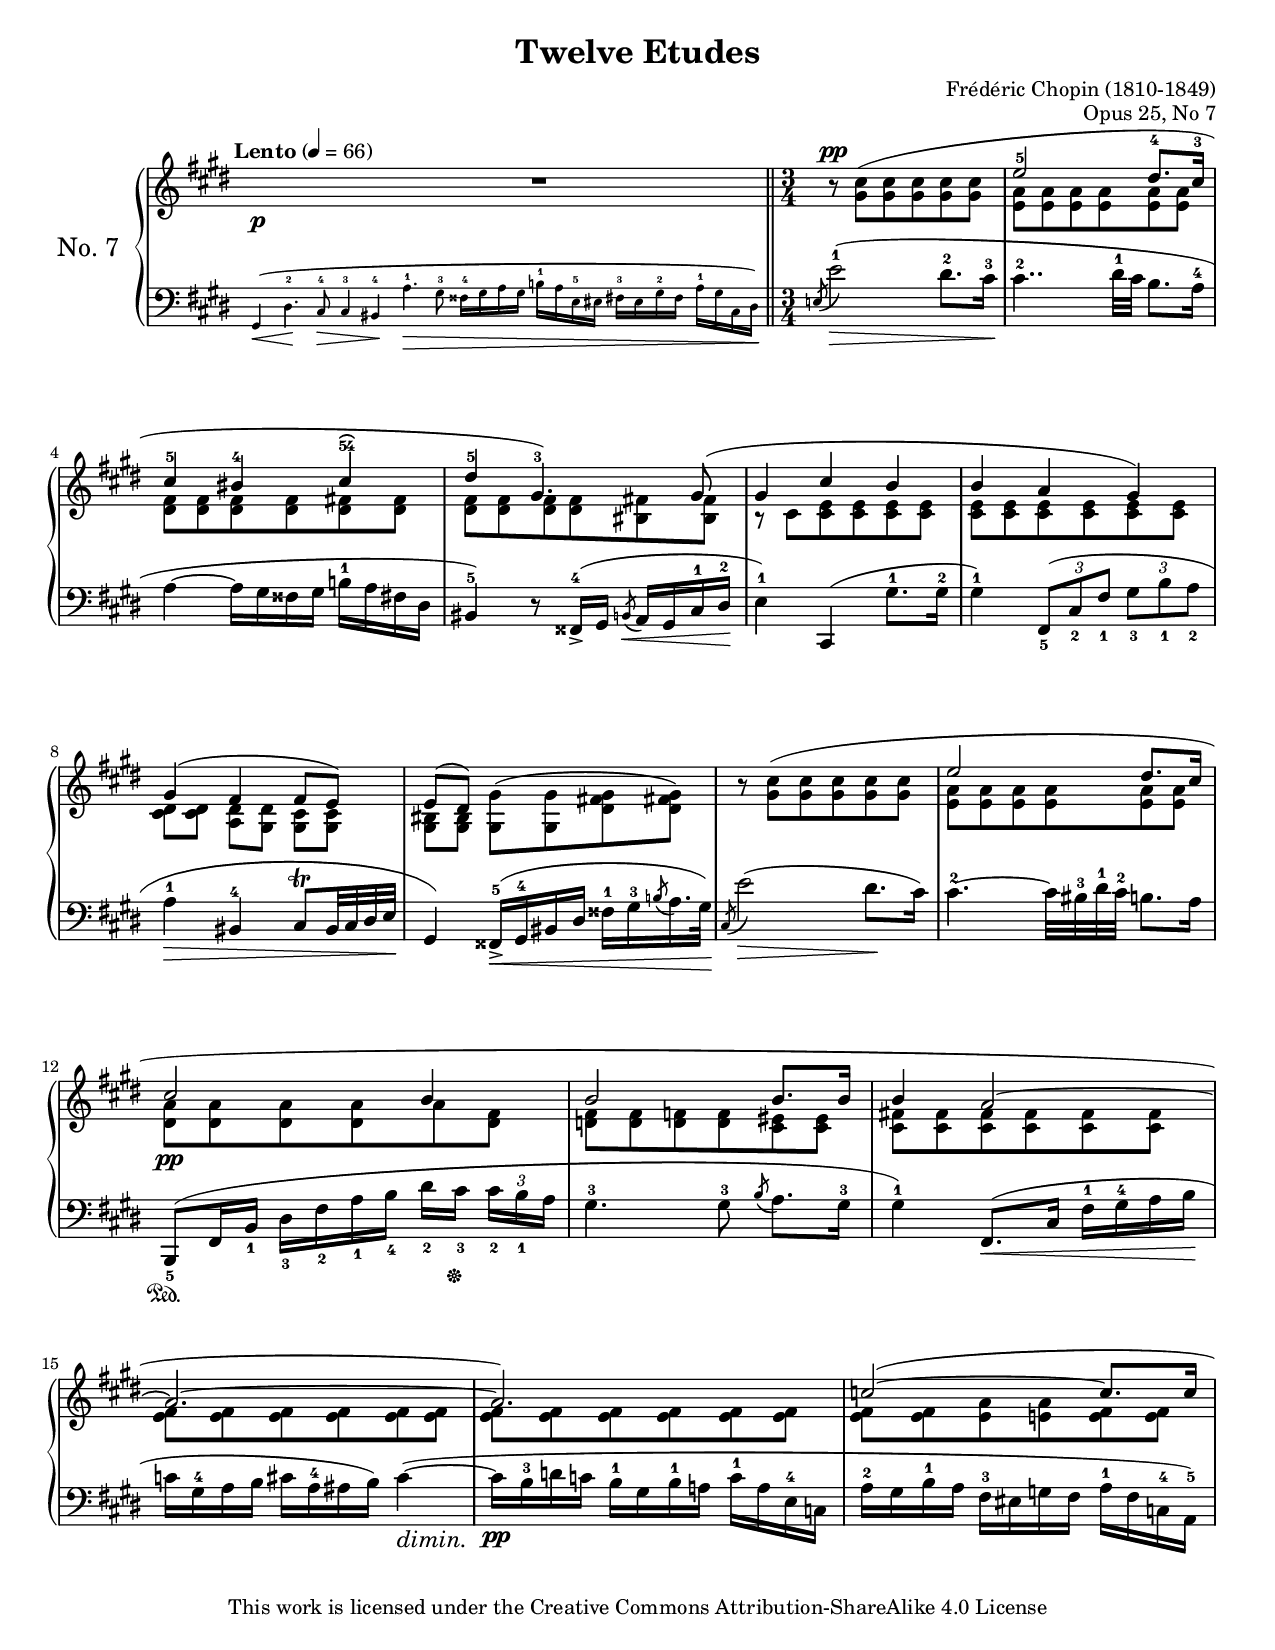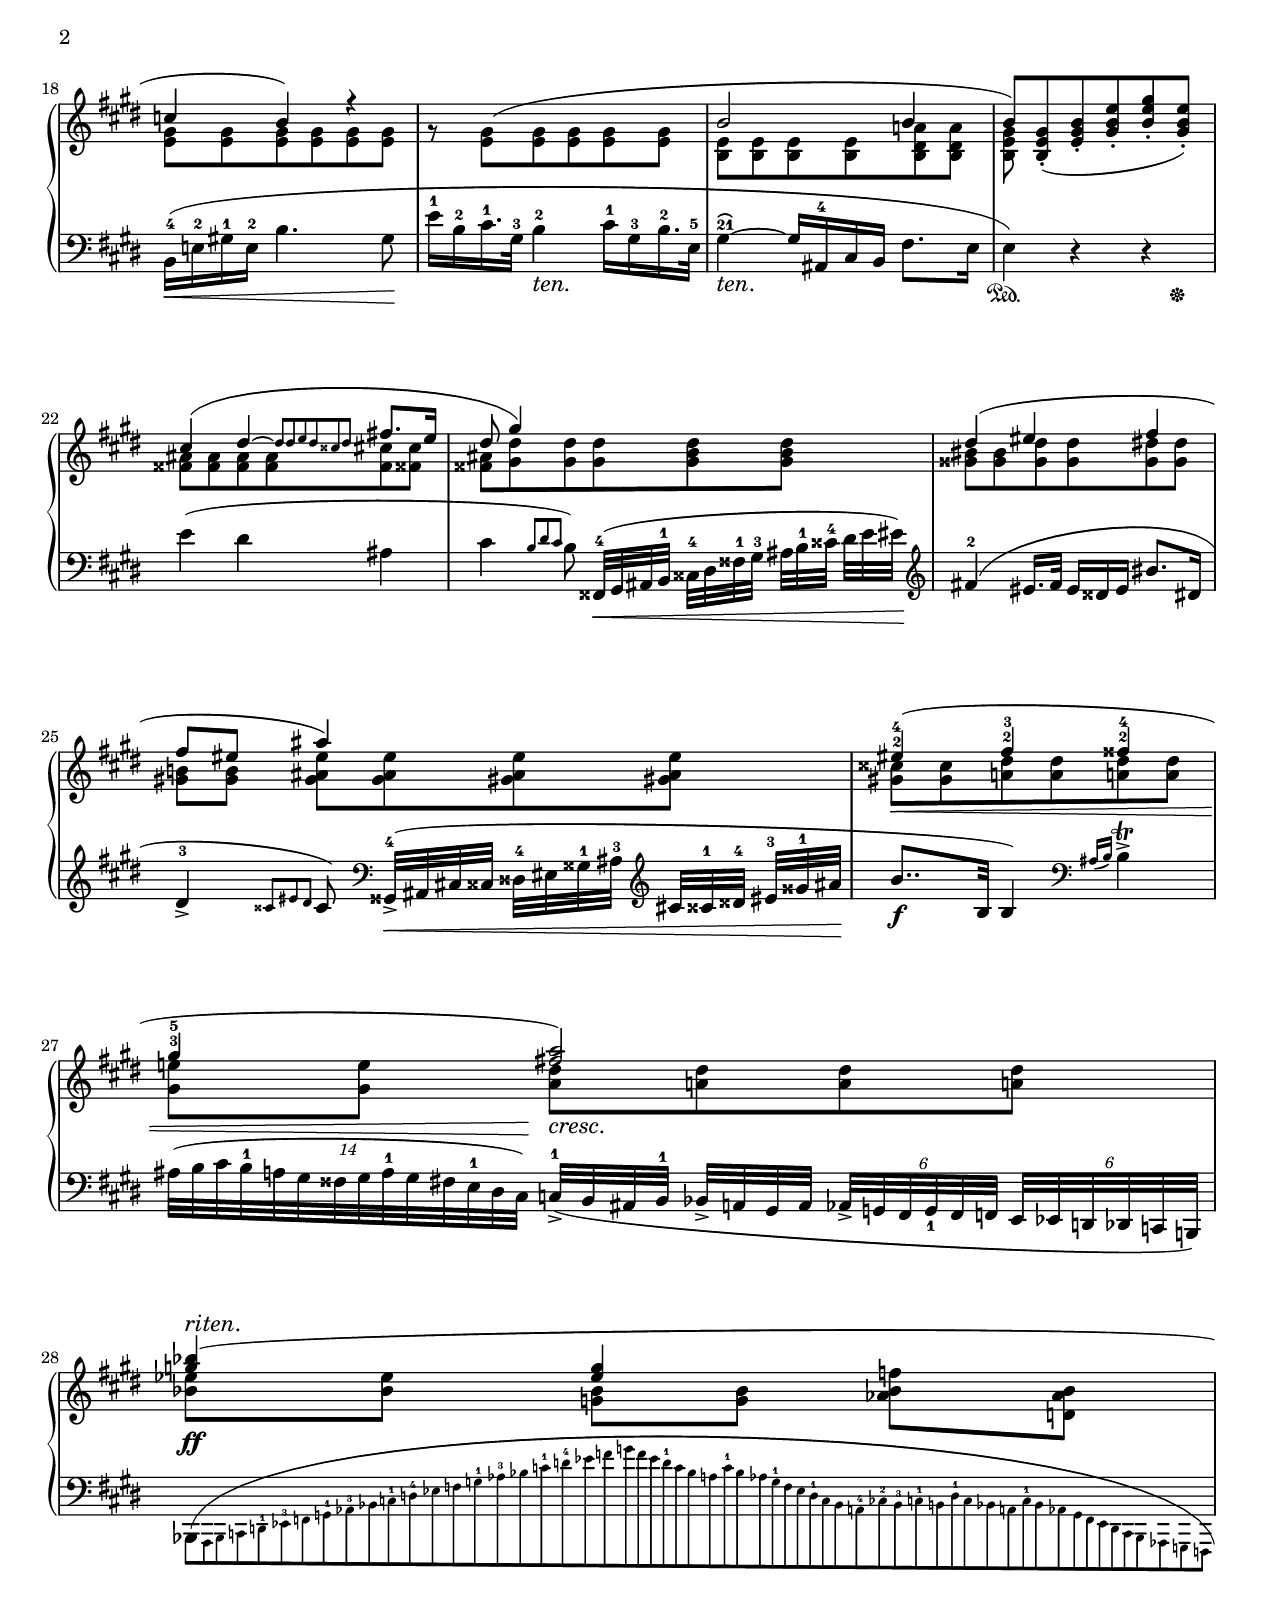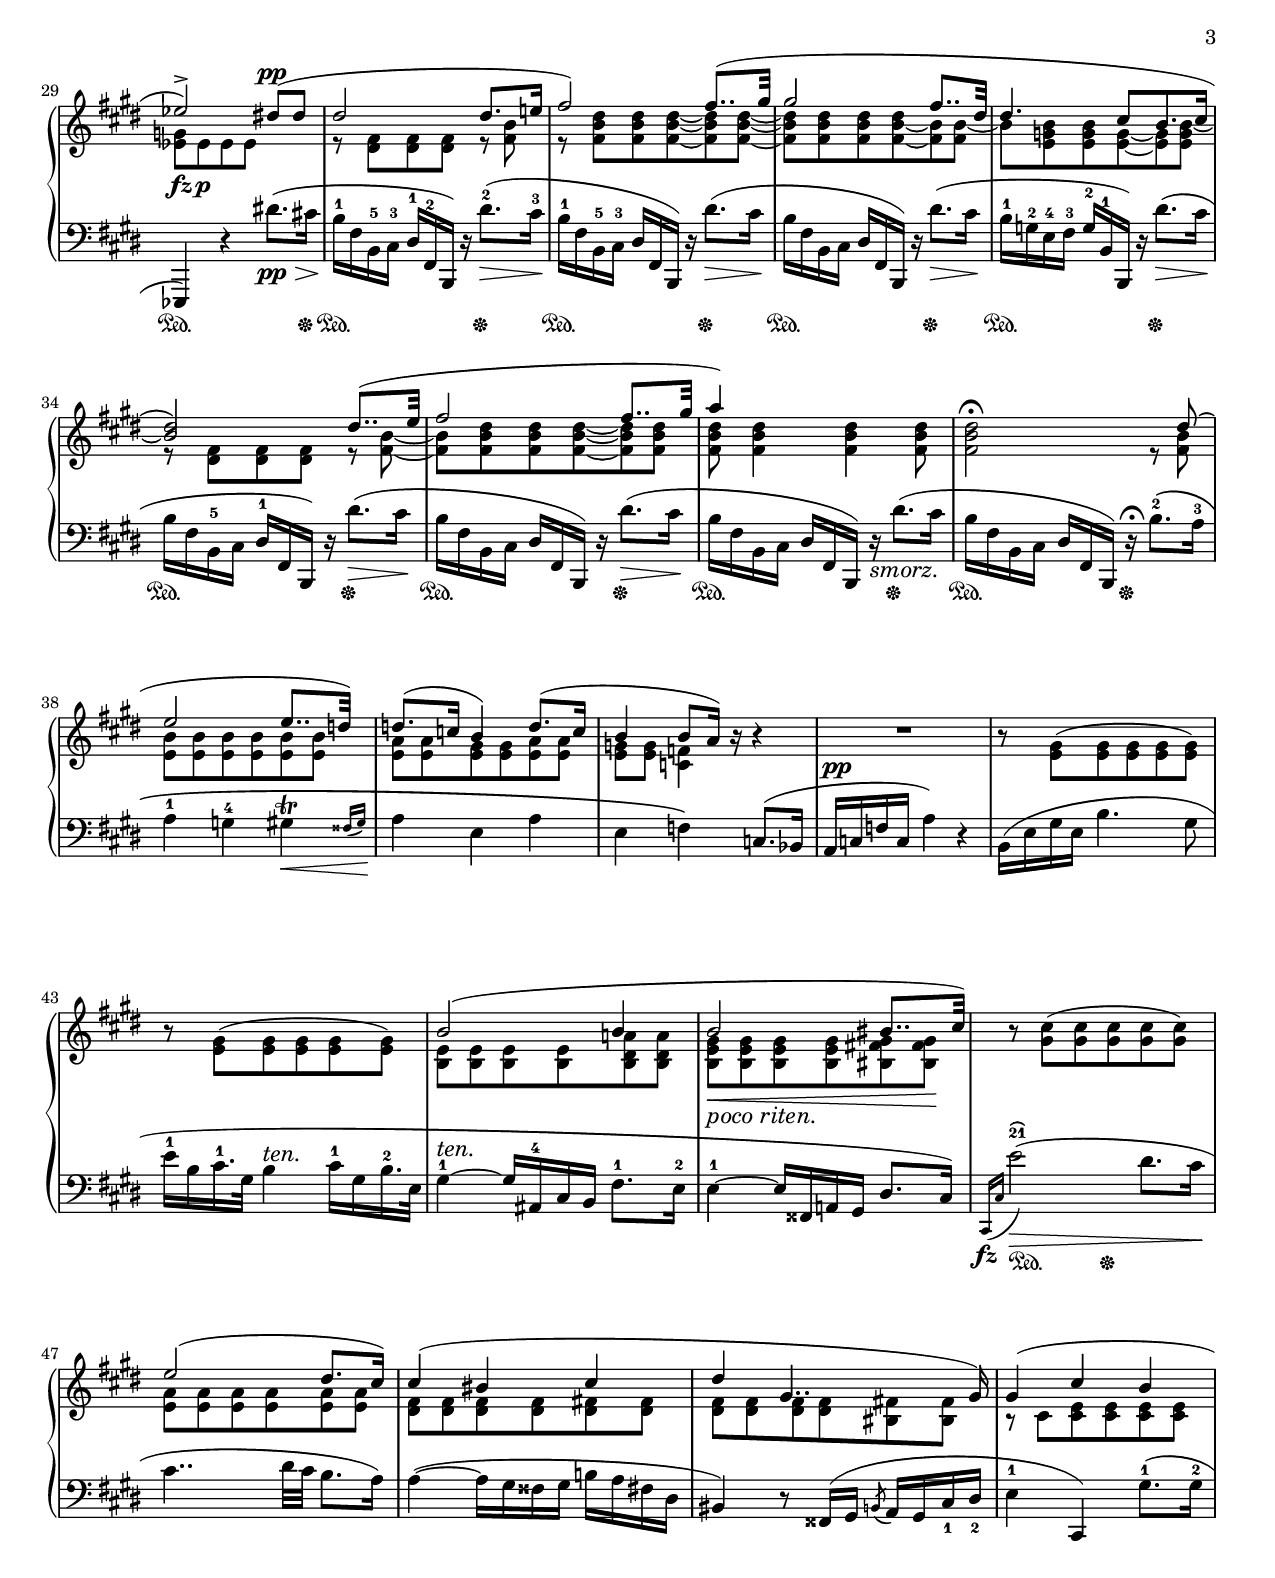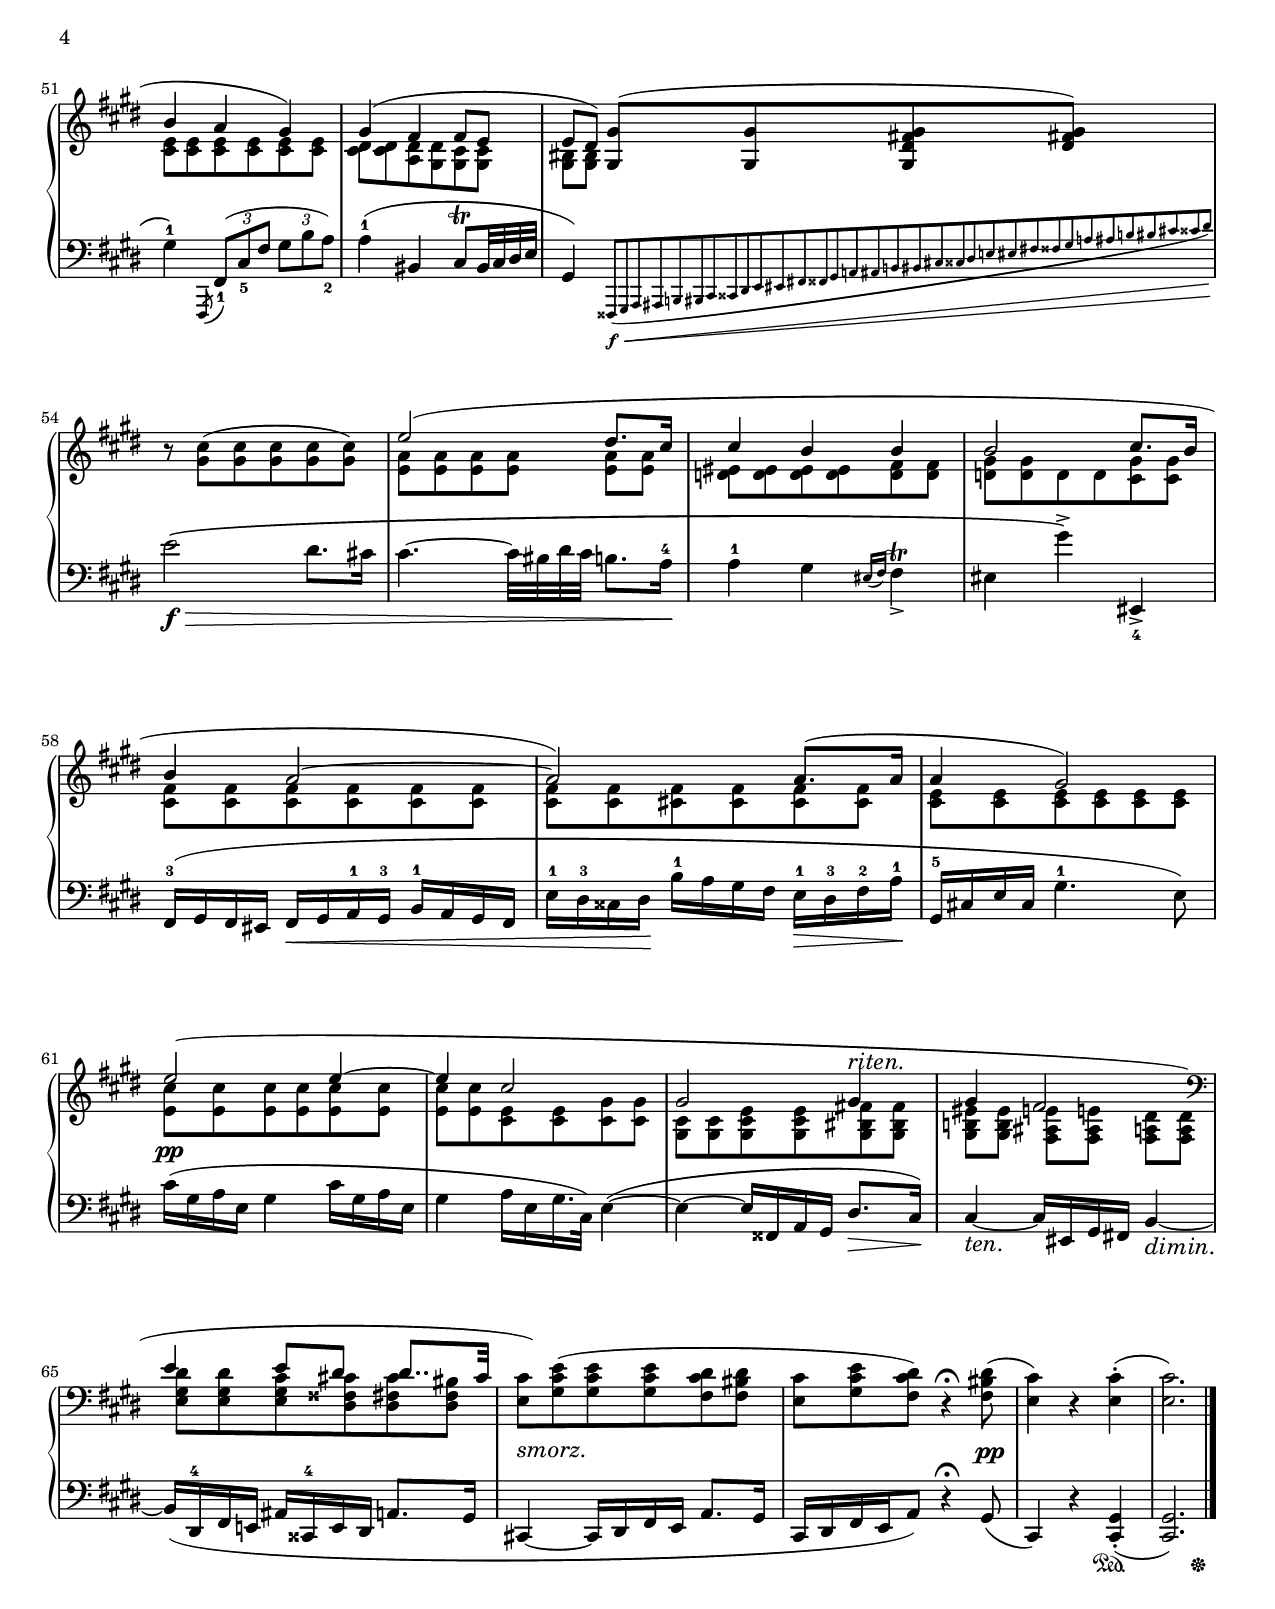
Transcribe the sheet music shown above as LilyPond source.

\version "2.24.0"
\language "english"

\include "includes/header-paper.ily"
%...+....1....+....2....+....3....+....4....+....5....+....6....+....7....+....
\version "2.24.0"

\include "global-variables.ily"

%%% Positions and shapes %%%

markupMoveA = \offset Y-offset 1.25 \etc
markupMoveB = \tweak Y-offset -4 \etc
markupMoveC = \tweak Y-offset 2.5 \etc
markupMoveD = \tweak Y-offset 3.5 \etc
markupMoveE = \tweak Y-offset 4 \etc

slurPositionsA = \tweak positions #'(3 . 2) \etc
slurPositionsB = \tweak positions #'(4 . 0) \etc
slurPositionsC = \tweak positions #'(4 . 2) \etc

slurShapeA = \shape #'((0 . -1) (0 . 1) (0 . 1) (0 . -3)) \etc
slurShapeB = \shape #'(
                        ()
                        ((0 . 0) (0 . 0) (0 . 2) (0 . 3))
                      ) \etc
slurShapeC = \shape #'((-1 . -2) (0 . 0) (0 . 0) (0 . -1)) \etc
slurShapeD = \shape #'((-2 . 0) (0 . 0) (0 . 0) (0 . 0)) \etc
slurShapeE = \shape #'(
                        ((-2 . -1) (0 . 0) (0 . 0) (0 . 0))
                        ()
                        ((0 . 0) (0 . 0) (0 . 2) (0 . 3))
                      ) \etc
slurShapeF = \shape #'(
                        ()
                        ((0 . 0) (0 . 0) (0 . 2) (0 . 1))
                      ) \etc

rotateHairpinA = \once \override Hairpin.rotation = #'(5 -1 0)

%%% Music %%%

global = {
  \once \omit Staff.TimeSignature
  \time 11/4
  \key cs \minor
  \accidentalStyle piano
  \override Staff.Fingering.avoid-slur = #'inside
}

rightHandUpper = \relative {
  s1*11/4 |
  \time 3/4
  \voiceOne
  \grace { s8 } s8 \once \hideNotes cs''-\slurShapeD ( s2 |
  e2-5 ds8.-4 cs16-3 |
  cs4-5 bs-4 cs-\tweakInsideSlur -\markupMoveA ^\fiveToFour |
  ds4-5 gs,4.-3) gs8-\slurPositionsA ( |
  gs4 cs b |
  b4 a gs) |
  gs4( fs fs8 e) |
  
  \barNumberCheck 9
  e8( ds) s2 |
  s8 \once \hideNotes cs'-\slurShapeE ( s2 |
  e2 ds8. cs16 |
  cs2 b4 |
  b2 b8. b16 |
  b4 a2~ |
  a2.~ |
  a2.) |
  
  \barNumberCheck 17
  c2~-\slurShapeB ( c8. c16 |
  c4 b) r |
  s8 \once \hideNotes gs-\slurShapeC ( s2 |
  b2 b4 |
  b8) <b, e gs>_._( <e gs b>_. <gs b e>_. <b e gs>_. 
    \tag layout { <gs b e>_.) } 
    \tag midi   { <gs b e>) } |
  cs4-\slurPositionsB ( 
    \tag layout { \afterGrace ds~ { ds8*1/4[ ds e ds css ds] } } 
    \tag midi   { ds8~ \tuplet 3/2 { ds32 ds e ds css ds } } fs8. e16 |
  ds8 gs4) s4. |
  ds4( es fs |
  
  \barNumberCheck 25
  fs8 es as4) s |
  es4-2-4( fs-2-3 fss-2-4 |
  gs4-3-5 <fs a>2) |
  <g bf>4(^\riten <ef g> s |
  ef2->) ds!8(^\pp ds |
  ds2 ds8. e16 |
  fs2) fs8..( gs32 |
  gs2 fs8.. ds32 |
  
  \barNumberCheck 33
  ds4. cs8[ b8. cs16] |
  <b ds>2) ds8..( e32 |
  fs2 fs8.. gs32 |
  a4) s2 |
  s2 s8 ds,( |
  e2 e8.. d32) |
  d8.( c16 b4) d8.( c16 |
  b4 b8 a16) b\rest b4\rest |
  
  \barNumberCheck 41
  s2. * 3 |
  b2( b4 |
  b2 bs8.. cs32) |
  s2. |
  e2( ds8. cs16) |
  cs4-\slurPositionsC ( bs cs |
  
  \barNumberCheck 49
  ds4 gs,4.. gs16) |
  gs4( cs b |
  b4 a gs) |
  gs4( fs fs8 e |
  e8 ds) s2 |
  s2. |
  e'2-\slurShapeF ( ds8. cs16 |
  cs4 b b |
  
  \barNumberCheck 57
  b2 cs8. b16 |
  b4 a2~ |
  a2) a8.( a16 |
  a4 gs2) |
  e'2( e4~ |
  e4 cs2 |
  gs2 gs4-\tweakInsideSlur ^\riten |
  gs4 fs2 |
  
  \barNumberCheck 65
  \clef bass
  e4 e8 ds ds8.. cs32 |
  \once \hideNotes cs8) s8 s2 |
}

rightHandLower = \relative {
  \tweak X-offset 30
  r1*11/4 |
  \voiceTwo
  \time 3/4
  \grace { s8 } b'8\rest^\pp <gs cs> q q q q |
  <e a>8 q q q q q |
  <ds fs>8 q q q q q |
  <ds fs>8 q q q <bs fs'>8 q |
  r8 cs <cs e> q q q |
  <cs e>8 q q q q q |
  <cs ds>8[ q] <a ds>[ <gs ds'>] <gs cs>[ q] |
  
  \barNumberCheck 9
  <gs bs>8[ q] <gs gs'>^( q  <ds' fs gs> q) |
  b'8\rest <gs cs> q q q q |
  <e a>8 q q q q q |
  <ds a'>8 q q q a' <ds, fs> |
  <d fs>8 q <d f> q <cs es> q |
  <cs fs>8 q q q q q |
  <e fs>8 q q q q q |
  <e fs>8 q q q q q |
  
  \barNumberCheck 17
  <e fs>8 q <e a> q <e fs> q |
  <e gs>8 q q q q q |
  g8\rest <e gs> q q q q |
  <b e>8 q q q <b ds a'> q |
  <b e gs>8 s8 s2 |
  <fss' as>8 q q q <fss cs'> q |
  <fss as> <gs ds'> q q <gs b ds> q |
  <gss bs>8 q <gss ds'> q q q |
  
  \barNumberCheck 25
  <gs b>8[ q] <gs as es'> q q q |
  <gs css>8 q <a ds> q q q |
  <gs e'>8[ q] <a ds> q q q |
  <bf ef>8[ q] <g bf>[ q] <af bf f'>[ <d, af' bf>] |
  <ef g>8 ef ef ef s4 |
  r8 <ds fs> q q r <fs b> |
  r8 <fs b ds> q q~ q q~ |
  q8 q q <fs~ b~ ds> <fs b> <fs b~> |
  
  \barNumberCheck 33
  b8 <e, g b> q <e g>~ q <e g b~> |
  << 
    { \stemDown \once \hideNotes b'2 } 
    \new Voice { \voiceTwo e,8\rest <ds fs>[ q q] } 
  >> r8 <fs b>~ |
  q8 <fs b ds> q q~ q q |
  q8 q4 q q8 |
  q2^\fermata r8 <fs b> |
  <e b'>8 q q q q q |
  <e a>8 q <e gs> q <e a> q |
  <e g>8 q <c f>4 s4 |
  
  \barNumberCheck 41
  \oneVoice R2. |
  r8 \voiceTwo <e gs>^( q q q q) |
  b'8\rest <e, gs>^( q q q q) |
  <b e>8 q q q <b ds a'> q |
  <b e gs>8_\<_\pocoRiten q \tempo 4 = 60 q q \tempo 4 = 54 <bs fs' gs> 
    \tag layout { q8\! } 
    \tag midi   { q16. s32 } |
  \tempo 4 = 66
  b'8\rest <gs cs>^( q q q q) |
  <e a>8 q q q q q |
  <ds fs>8 q q q q q |
  
  \barNumberCheck 49
  q8 q q q <bs fs'> q |
  r8 cs <cs e> q q q |
  q8 q q q q q |
  <cs ds>8 q <a ds> <gs ds'> <gs cs> q |
  <gs bs>8[ q] \stemUp <gs gs'>^( q <gs ds' fs gs> <ds' fs gs>) \stemDown |
  b'8\rest <gs cs>8^( q q q q) |
  <e a>8[ q q q] q[ q] |
  <d es>8 q q q <d fs> q |
  
  \barNumberCheck 57
  <d gs>8 q d d <cs gs'> q |
  <cs fs>8 q q q q q |
  q8 q q q q q |
  <cs e>8 q q q q q |
  <e cs'>8 q q q q q |
  q8 q <cs e> q <cs gs'> q |
  <gs cs>8 q <gs cs e> q <gs bs fs'> q |
  <gs b es>8[ q] <fs as e'>[ q] <fs a ds>[ q] |
  
  \barNumberCheck 65
  <e gs ds'>8 q <e gs cs> <ds fss cs'> <ds fs cs'> <ds fs bs> |
  <e cs'>8 <gs cs e>^( q q <fs cs' ds> <fs bs ds> |
  <e cs'>8[ <gs cs e> <fs cs' ds>]) \tempo 4 = 40 d4\rest ^\fermata 
    \tempo 4 = 66 <fs bs ds>8^( |
  <e cs'>4) d\rest q^.^( |
  q2.) |
}

rightHand = <<
  \clef treble
  \global
  \tempo "Lento" 4 = 66
  \new Voice \rightHandUpper
  \new Voice \rightHandLower
>>

leftHand = \relative {
  \clef bass
  \global
  \override TextScript.Y-offset = 0.5
  \magnifyMusic #2/3 {
    gs,4(\< ds'4.-2\! cs8-4\> cs4-3 bs-4\! a'4.-1\> gs8-3 fss16-4[ gs a gs]
      b-1[ a e-5 es]  fs-3[ es gs-2 fs]  a-1[ gs cs, ds)\!] |
  }
  \bar "||"
  \time 3/4
  \acciaccatura { e8 } e'2-1(\> ds8.-2 cs16-3\! |
  cs4..-2 ds32-1 cs b8. a16-4 |
  a4~ a16 gs fss gs  b-1 a fs ds |
  bs4)-5 r8 fss16-4->( gs \acciaccatura { b8\< } a16 gs cs-1 ds-2\! |
  e4-1) cs,( gs''8.-1 gs16-2 |
  gs4-1) \tupletUp \tuplet 3/2 4 { fs,8_5( cs'_2 fs_1  gs_3 b_1 a_2 } |
  a4-1\> bs,-4 \tag layout { cs8-\tweakInsideSlur\trill bs32 cs ds e\! }
    \tag midi { \tuplet 3/2 { ds32 cs ds cs ds cs } bs cs ds e } |
  
  \barNumberCheck 9
  gs,4)  fss16->-5(\< gs-4 bs ds  fss-1 gs-3 \acciaccatura { b8 } a16. 
    gs32)\! |
  \acciaccatura { cs,8 } e'2(\> ds8.\! cs16) |
  cs4.-2~  cs32 bs-3 ds-1 cs-2  b8. a16 |
  b,,8_5( fs'16 b_1  ds_3 fs_2 a_1 b_4  ds_2[ cs_3] 
    \tuplet 3/2 { cs16_2 b_1 a } |
  gs4.-3 gs8-3 \acciaccatura { b8 } a8. gs16-3 |
  gs4-1) fs,8.(\< cs'16  fs-1 gs-4 a b\! |
  c16 gs-4 a b  cs a-4 as b) cs4~(_\diminMarkup |
  cs16\pp b-3 d c  b-1 gs b-1 a  c-1 a e-4 c |
  
  \barNumberCheck 17
  a'16-2 gs b-1 a  fs-3 es g fs  a-1 fs c-4 a-5) |
  b16-4-\slurShapeA (\< e-2 gs-1 e-2  b'4. gs8\! |
  e'16-1 b-2 cs16.-1 gs32-3  b4-2_\ten  cs16-1 gs-3 b16.-2 e,32-5 |
  gs4~_\ten -\tweakInsideSlur -\markupMoveC ^\twoToOne gs16 as,-4 cs b  
    fs'8. e16 |
  e4) r r |
  e'4( ds as |
  cs4 \grace { b8[ ds cs] } b8)\noBeam  fss,32-4(\< gs as b-1  
    css-4[ ds fss-1 gs-3]  \scaleDurations 2/3 { as32[ b-1 css-4] 
                                                 ds[ e es])\! } |
  \clef treble fs4-2^( es16.[ fs32] \scaleDurations 2/3 { es16[ dss es] }
    bs'8. ds,16 |
    
  \barNumberCheck 25
  ds4-3-> \grace { css8[ es ds] } css8)\noBeam \clef bass gss,32->-4(\< as cs 
    css  dss[-4 es gss-1 as-3]  \clef treble \scaleDurations 2/3 {
    cs32[ css-1 dss-4]  es-3[ gss-1 as]\! } |
  b8..\f b,32 b4) \clef bass \grace { as16([ b)] } \tag layout { b4->\trill }
    \tag midi { \tuplet 3/2 {\repeat unfold 6 { a32 b } } } |
  \tuplet 14/8 { as32( b cs b-1 a gs fss gs a-1 gs fs e-1 ds cs) }
    c32->-1([ b as b-1]  bf->[ a gs a] \tuplet 6/4 8 { af->[ g fs g_1 fs f]
    e[ ef d df c b)] } |
  \magnifyMusic #2/3 { \scaleDurations 6/58 { 
    \stemDown \fingeringInsideStaffOn
    \once \normalsize bf8( a bf c d-1 ef-3 f g-1 af-3 bf c-1 d-4 ef f g-1
    af-3 bf c-1 d-4 ef f g f ef d-1 c bf a c-1 bf af g-1 f ef d-1 c bf a-4
    cf-2 bf-3 c-1 b d-1 c bf a c-1 bf af g f ef d c bf af g f
  } } \stemNeutral \fingeringInsideStaffOff |
  ef4) r ds'''8.(\pp\> cs16\! |
  b16-1 fs b,-5 cs-3  ds-1 fs,-2 b,) r ds''8.-2(\> cs16-3\! |
  b16-1 fs b,-5 cs -3  ds fs, b,) r ds''8.(\> cs16\! |
  b16 fs b, cs  ds fs, b,) r ds''8.(\> cs16\! |
  
  \barNumberCheck 33
  b16-1 g-2 e-4 fs-3  g-2 b,-1 b,) r ds''8.(\> cs16\! |
  b16 fs b,-5 cs  ds-1 fs, b,) r ds''8.(\> cs16\! |
  b16 fs b, cs  ds fs, b,) r ds''8.(\> cs16\! |
  b16 fs b, cs  ds fs, b,) r_\smorz \tag layout { ds''8.( } 
                                    \tag midi   { ds8.\p } cs16 |
  \set Score.tempoHideNote = ##t
  b16 fs b, cs  ds fs, b,) \tempo 4 = 10 r16\fermata \tempo 4 = 66
    b''8.\(-2 a16-3 |
  a4-1 g-4 \tag layout { \afterGrace 15/16 gs-\tweakInsideSlur\trill\<
                         { fss16[( gs]) } } 
           \tag midi   { \tuplet 3/2 {\repeat unfold 5 { a32 gs } fs gs } } |
  a4\! e a |
  e4 f\) c8.( bf16 |
  
  \barNumberCheck 41
  a16 c f c a'4) r |
  b,16( e gs e b'4. gs8 |
  e'16-1 b cs16.-1 gs32  b4-\tweakInsideSlur-\markupMoveD ^\ten cs16-1 gs 
    b16.-2 e,32 |
  gs4-1~-\tweakInsideSlur-\markupMoveE ^\ten  gs16 as,-4 cs b  fs'8.-1 e16-2 |
  e4-1~ e16 fss, a gs  ds'8. cs16) |
  \appoggiatura { cs,16[\fz cs'] } \after 16 \> e'2(^\twoToOne ds8. cs16\! |
  cs4.. ds32 cs b8. a16) |
  a4~( a16 gs fss gs  b a fs ds |
  
  \barNumberCheck 49
  bs4) r8 fss16( gs \acciaccatura { b8 } a16 gs cs_1 ds_2 |
  e4-1 cs,) gs''8.(-1 gs16-2 |
  gs4-1) \acciaccatura { fs,,8 } \tuplet 3/2 4 { fs'8_1( cs'_5 fs gs b a_2) } |
  a4-1( bs, \tag layout { cs8-\tweakInsideSlur\trill bs32 cs ds e }
    \tag midi { \tuplet 3/2 { ds32 cs ds cs ds cs } bs cs ds e } |
  gs,4) \magnifyMusic #2/3 { \scaleDurations 4/33 { \rotateHairpinA fss,8(\f\<
    gs a as b bs cs css ds e es fs fss gs a as b bs cs css ds e es fs fss gs a
    as b bs cs css ds)\! } } |
  e2\(\f\> ds8. cs16 |
  cs4.~ cs32 bs ds cs  b8. a16-4\! |
  a4-1 gs \grace { es16[( fs]) } \tag layout { fs4_>-\tweakInsideSlur\trill }
    \tag midi { \tuplet 3/2 {\repeat unfold 6 { gs32 fs } } } |
    
  \barNumberCheck 57
  es4 gs'->\) es,,->_4 |
  fs16-3( gs fs es  fs\< gs a-1 gs-3  b-1 a gs fs |
  e'16-1 ds-3 css ds\!  b'-1 a gs fs  e-1\> ds-3 fs-2 a-1\! |
  gs,16-5 cs e cs  gs'4.-1 e8) |
  cs'16( gs a e  gs4  cs16 gs a e |
  gs4 a16 e gs16. cs,32)  e4(~ |
  e4~  e16 fss, a gs  ds'8.\> cs16)\! |
  \tag layout { cs4~_\ten }
  \tag midi   { cs4\p } cs16 es, gs fs  b4~_\diminMarkup |
  
  \barNumberCheck 65
  b16( ds,-4 fs e as css,-4 e ds  a'8. gs16 |
  cs,4~ cs16 ds fs e  a8. gs16 |
  cs,16[ ds fs e a8)] r4\fermata gs8( |
  cs,4) r <cs gs'>-.( |
  q2.) |
  \bar "|."
}

dynamics = {
  \override TextScript.Y-offset = -0.5
  s1*11/4-\tweak X-offset 0 \p |
  s2. * 7 |
  
  \barNumberCheck 9
  s2. * 3 |
  s2.\pp |
  s2. * 4 |
  
  \barNumberCheck 17
  s2. * 8 |
  
  \barNumberCheck 25
  s2. |
  s2.\< |
  \scaleDurations 8/14 { s32*13 s32\! } s2^\crescMarkup |
  s2.\ff |
  s8\fz s\p s2 |
  s2. * 3 |
  
  \barNumberCheck 33
  s2. * 8 |
  
  \barNumberCheck 41
  s2.-\tweak X-offset 0 \pp |
  s2. * 7 |
  
  \barNumberCheck 49
  s2. * 8 |
  
  \barNumberCheck 57
  s2. * 4 |
  s2.\pp |
  s2. * 3 |
  
  \barNumberCheck 65
  s2. |
  s2.^\smorz |
  s2 s8 s\pp |
}

pedal = {
  s1*11/4 |
  s2. * 7 |
  
  \barNumberCheck 9
  s2. * 3 |
  s2\sd s16 s-\tweak Y-offset 2 \su s8 |
  s2. * 4 |
  
  \barNumberCheck 17
  s2. * 4 |
  s2\sd s8 s\su |
  s2. * 3 |
  
  \barNumberCheck 25
  s2. * 4 |
  s2\sd s8. s16\su |
  \repeat unfold 3 { s2\sd s4\su | }
  
  \barNumberCheck 33
  \repeat unfold 4 { s2\sd s4\su | }
  s4\sd s8. s16\su s4 |
  s2. * 3 |
  
  \barNumberCheck 41
  s2. * 5 |
  \tag layout { s16 s8.\sd } \tag midi { \grace { s8\sd } s4 } s8 s\su s4 |
  s2. * 2 |
  
  \barNumberCheck 49
  s2. * 8 |
  
  \barNumberCheck 57
  s2. * 8 |
  
  \barNumberCheck 65
  s2. * 3 |
  s2 s4\sd |
  s2 s4\su |
}

forceBreaks = {
  s1*11/4\noBreak \grace { s8 } s2.\noBreak s2.\break\noPageBreak
  \repeat unfold 3 { s2.\noBreak } s2.\break\noPageBreak
  s2.\noBreak s2.\noBreak \grace { s8 } s2.\noBreak s2.\break\noPageBreak
  s2.\noBreak s2.\noBreak s2.\break\noPageBreak
  s2.\noBreak s2.\noBreak s2.\pageBreak
  
  \repeat unfold 3 { s2.\noBreak } s2.\break\noPageBreak
  s2.\noBreak s2.\noBreak s2.\break\noPageBreak
  s2.\noBreak s2.\break\noPageBreak
  s2.\break\noPageBreak
  s2.\pageBreak
  
  \repeat unfold 4 { s2.\noBreak } s2.\break\noPageBreak
  \repeat unfold 3 { s2.\noBreak } s2.\break\noPageBreak
  \repeat unfold 4 { s2.\noBreak } s2.\break\noPageBreak
  \repeat unfold 3 { s2.\noBreak } \grace { s8 } s2.\break\noPageBreak
  \repeat unfold 3 { s2.\noBreak } s2.\pageBreak
  
  s2.\noBreak s2.\noBreak s2.\break\noPageBreak
  \repeat unfold 3 { s2.\noBreak } s2.\break\noPageBreak
  s2.\noBreak s2.\noBreak s2.\break\noPageBreak
  \repeat unfold 3 { s2.\noBreak } s2.\break\noPageBreak
  \repeat unfold 4 { s2.\noBreak } s2.\pageBreak
}

etudeSevenMusic = \score {
  \header {
    opus = "Opus 25, No 7"
  }
  \keepWithTag layout
  \new PianoStaff \with { instrumentName = \markup \huge "No. 7" } <<
    \new Staff = "upper" \rightHand
    \new Dynamics \dynamics
    \new Staff = "lower" \leftHand
    \new Dynamics \pedal
    \new Devnull \forceBreaks
  >>
}

etudeSevenMidi = \book {
  \bookOutputName "etude-op25-no7"
  \score { 
    \keepWithTag midi
    <<
      \new Staff = "upper" << \rightHand \dynamics \pedal >>
      \new Staff = "lower" << \leftHand \dynamics \pedal >>
    >>
    \midi {}
  }
}


\etudeSevenMusic
\etudeSevenMidi
